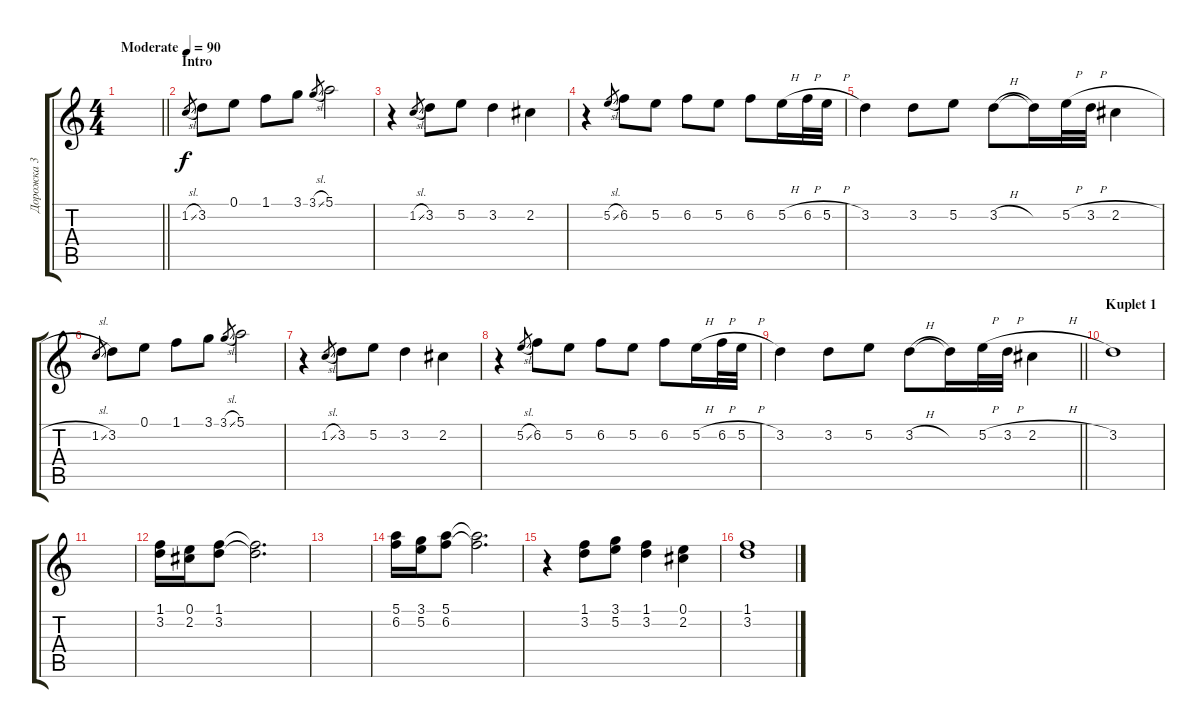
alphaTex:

\track ("Дорожка 3" "Дорожка 3") {instrument acousticguitarsteel}
\staff {score tabs}
\tuning (E4 B3 G3 D3 A2 E2) {hide}
\ts (4 4)
\tempo (90 "Moderate")
\clef g2
\barLineRight lightlight
\ks c
|
\section ("" "Intro")
1.2{sl}.8{gr} 3.2.8 0.1.8 1.1.8 3.1.8 3.1{sl}.8{gr} 5.1.2 |
r.4 1.2{sl}.8{gr} 3.2.8 5.2.8 3.2.4 2.2.4 |
r.4 5.2{sl}.8{gr} 6.2.8 5.2.8 6.2.8 5.2.8 6.2.8 5.2{h}.16 6.2{h}.32 5.2{h}.32 |
3.2.4 3.2.8 5.2.8 3.2{h}.8 3.2{t}.16 5.2{h}.32 3.2{h}.32 2.2{h}.4 |
1.2{sl}.8{gr} 3.2.8 0.1.8 1.1.8 3.1.8 3.1{sl}.8{gr} 5.1.2 |
r.4 1.2{sl}.8{gr} 3.2.8 5.2.8 3.2.4 2.2.4 |
r.4 5.2{sl}.8{gr} 6.2.8 5.2.8 6.2.8 5.2.8 6.2.8 5.2{h}.16 6.2{h}.32 5.2{h}.32 |
\barLineRight lightlight
3.2.4 3.2.8 5.2.8 3.2{h}.8 3.2{t}.16 5.2{h}.32 3.2{h}.32 2.2{h}.4 |
\section ("" "Kuplet 1")
3.2.1 |
|
(1.1 3.2).16 (0.1 2.2).16 (1.1 3.2).8 (1.1{t} 3.2{t}).2{d} |
|
(5.1 6.2).16 (3.1 5.2).16 (5.1 6.2).8 (5.1{t} 6.2{t}).2{d} |
r.4 (1.1 3.2).8 (3.1 5.2).8 (1.1 3.2).4 (0.1 2.2).4 |
(1.1 3.2).1
